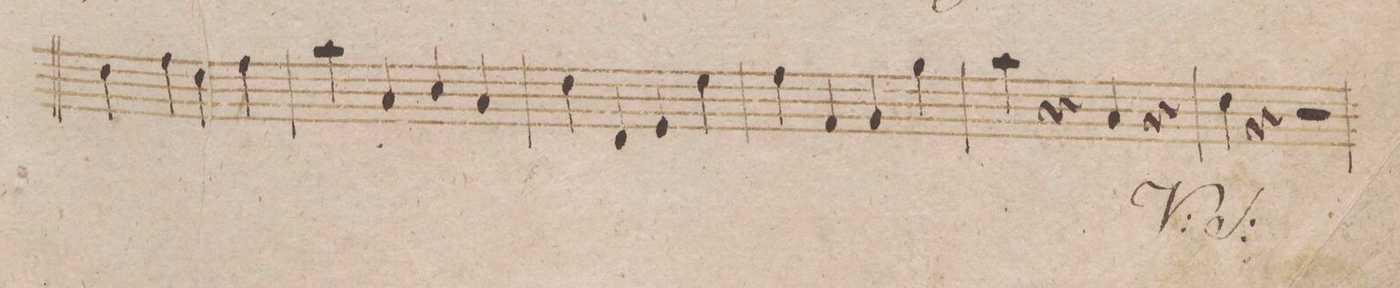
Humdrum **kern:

**kern	**dynam
*I"Violoncello	*
*clefF4	*
*k[b-]	*
*met(c|)	*
*M2/2	*
4F\	.
4A\	.
4F\	.
4A\	.
=80	=80
4c\	.
4C/	.
4E/	.
4C/	.
=81	=81
4F\	.
4FF/	.
4GG/	.
4G\	.
=82	=82
4A\	.
4AA/	.
4BB-/	.
4B-\	.
=83	=83
4c\	.
4r	.
4C/	.
4r	.
=84	=84
4F\	.
4r	.
2r	.
=85	=85
*-	*-
